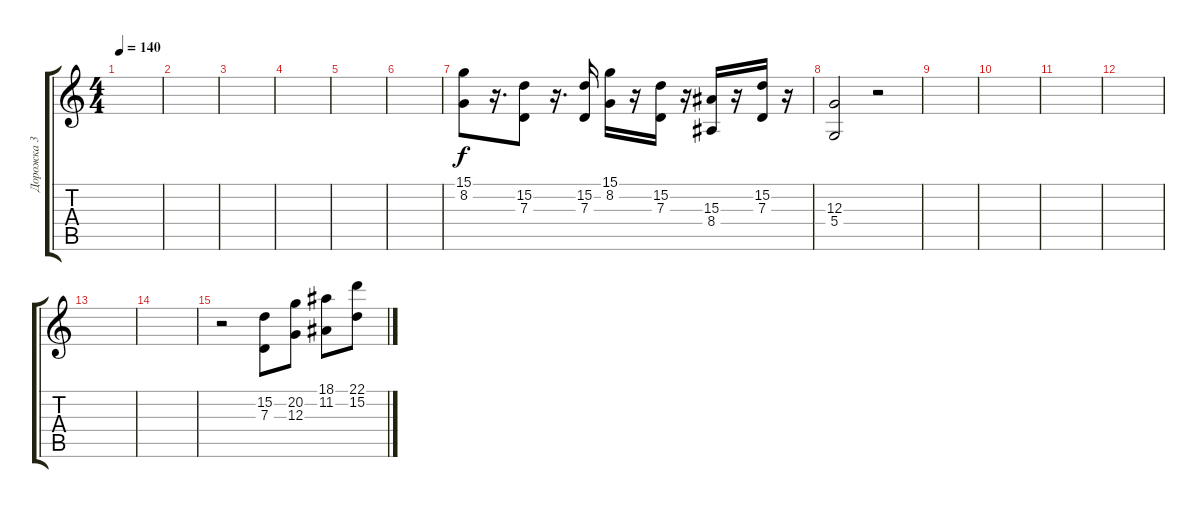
\track ("Дорожка 3" "Дорожка 3") {instrument trumpet}
\staff {score tabs}
\tuning (E4 B3 G3 D3 A2 E2) {hide}
\ts (4 4)
\tempo 140
\clef g2
\ks c
|
|
|
|
|
|
(15.1 8.2).8 r.16{d} (15.2 7.3).8 r.16{d} (15.2 7.3).16 (15.1 8.2).16 r.16 (15.2 7.3).16 r.16 (15.3 8.4).16 r.16 (15.2 7.3).16 r.16 |
(12.3 5.4).2 r.2 |
|
|
|
|
|
|
r.2 (15.2 7.3).8 (20.2 12.3).8 (18.1 11.2).8 (22.1 15.2).8
